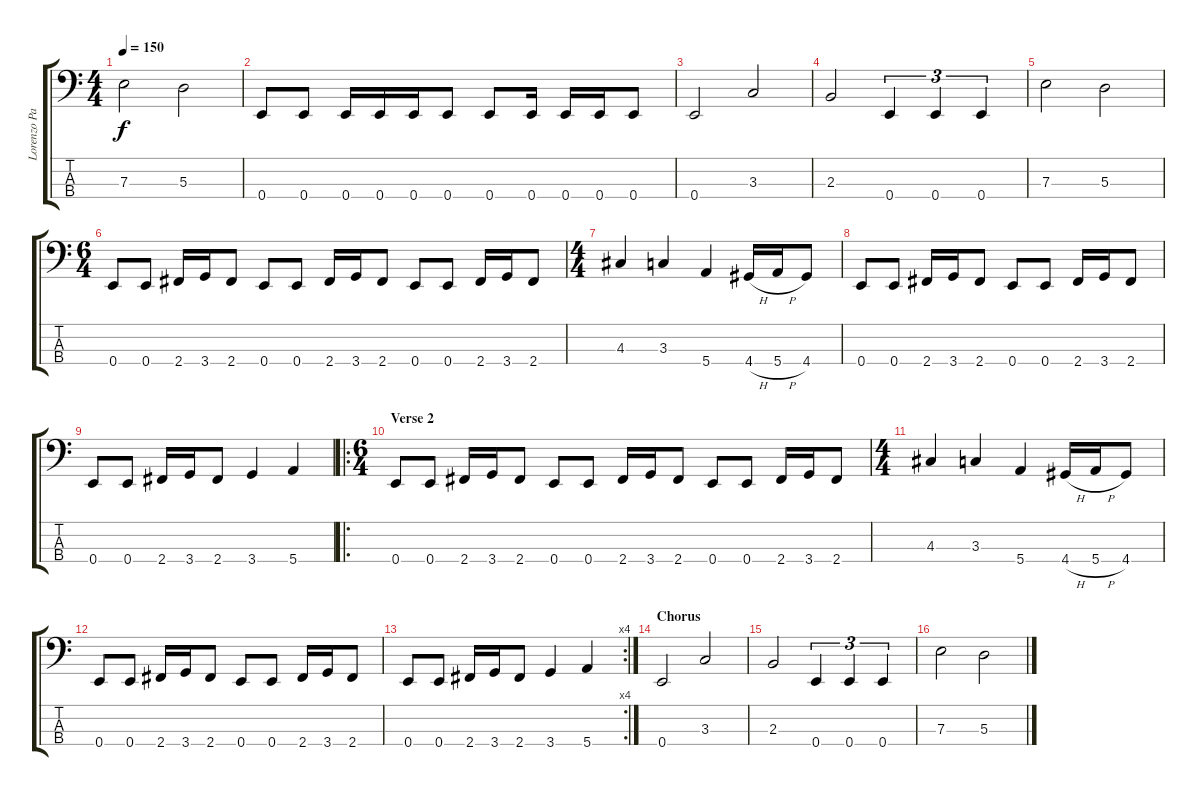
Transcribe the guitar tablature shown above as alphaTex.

\track ("Lorenzo Partida" "Lorenzo Pa") {instrument electricbasspick}
\staff {score tabs}
\tuning (G2 D2 A1 E1) {hide}
\ts (4 4)
\tempo 150
\clef f4
\ks c
7.3.2{dy f} 5.3.2 |
0.4.8 0.4.8 0.4.16 0.4.16 0.4.16 0.4.8 0.4.8 0.4.16 0.4.16 0.4.16 0.4.8 |
0.4.2 3.3.2 |
2.3.2 0.4.4{tu (3 2)} 0.4.4{tu (3 2)} 0.4.4{tu (3 2)} |
7.3.2 5.3.2 |
\ts (6 4)
0.4.8 0.4.8 2.4.16 3.4.16 2.4.8 0.4.8 0.4.8 2.4.16 3.4.16 2.4.8 0.4.8 0.4.8 2.4.16 3.4.16 2.4.8 |
\ts (4 4)
4.3.4 3.3.4 5.4.4 4.4{h}.16 5.4{h}.16 4.4.8 |
0.4.8 0.4.8 2.4.16 3.4.16 2.4.8 0.4.8 0.4.8 2.4.16 3.4.16 2.4.8 |
0.4.8 0.4.8 2.4.16 3.4.16 2.4.8 3.4.4 5.4.4 |
\ro
\ts (6 4)
\section ("" "Verse 2")
0.4.8 0.4.8 2.4.16 3.4.16 2.4.8 0.4.8 0.4.8 2.4.16 3.4.16 2.4.8 0.4.8 0.4.8 2.4.16 3.4.16 2.4.8 |
\ts (4 4)
4.3.4 3.3.4 5.4.4 4.4{h}.16 5.4{h}.16 4.4.8 |
0.4.8 0.4.8 2.4.16 3.4.16 2.4.8 0.4.8 0.4.8 2.4.16 3.4.16 2.4.8 |
\rc 4
0.4.8 0.4.8 2.4.16 3.4.16 2.4.8 3.4.4 5.4.4 |
\section ("" "Chorus")
0.4.2 3.3.2 |
2.3.2 0.4.4{tu (3 2)} 0.4.4{tu (3 2)} 0.4.4{tu (3 2)} |
7.3.2 5.3.2
